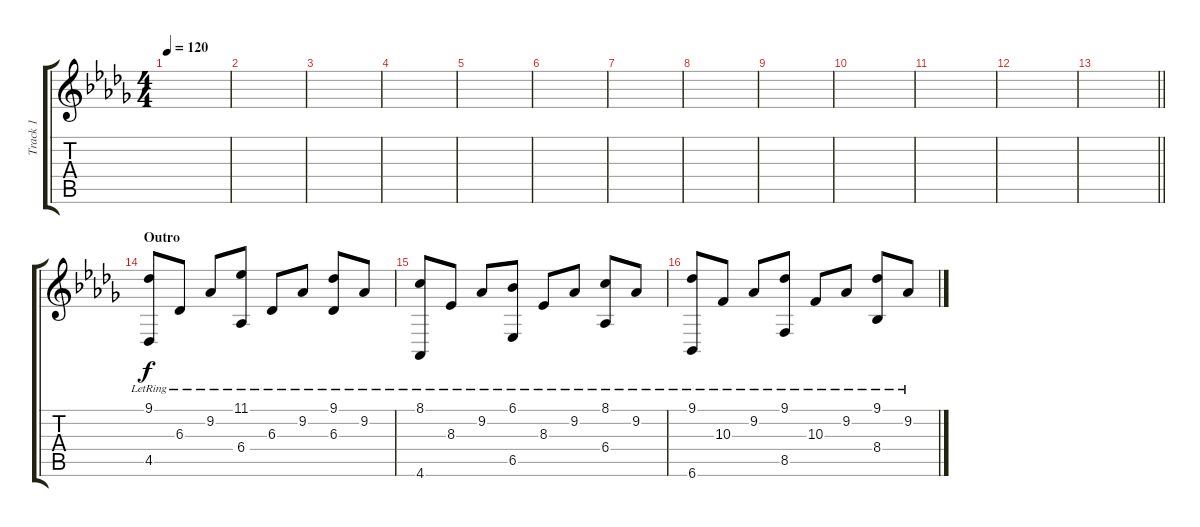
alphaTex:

\track ("Track 1" "Track 1") {instrument acousticgrandpiano}
\staff {score tabs}
\tuning (E4 B3 G3 D3 A2 E2) {hide}
\ts (4 4)
\tempo 120
\clef g2
\ks bbminor
|
|
|
|
|
|
|
|
|
|
|
|
\barLineRight lightlight
|
\section ("" "Outro")
(9.1{lr} 4.5{lr}).8{volume 13 instrument acousticgrandpiano} 6.3{lr}.8 9.2{lr}.8 (11.1{lr} 6.4{lr}).8 6.3{lr}.8 9.2{lr}.8 (9.1{lr} 6.3{lr}).8 9.2{lr}.8 |
(8.1{lr} 4.6{lr}).8 8.3{lr}.8 9.2{lr}.8 (6.1{lr} 6.5{lr}).8 8.3{lr}.8 9.2{lr}.8 (8.1{lr} 6.4{lr}).8 9.2{lr}.8 |
(9.1{lr} 6.6{lr}).8 10.3{lr}.8 9.2{lr}.8 (9.1{lr} 8.5{lr}).8 10.3{lr}.8 9.2{lr}.8 (9.1{lr} 8.4{lr}).8 9.2{lr}.8
